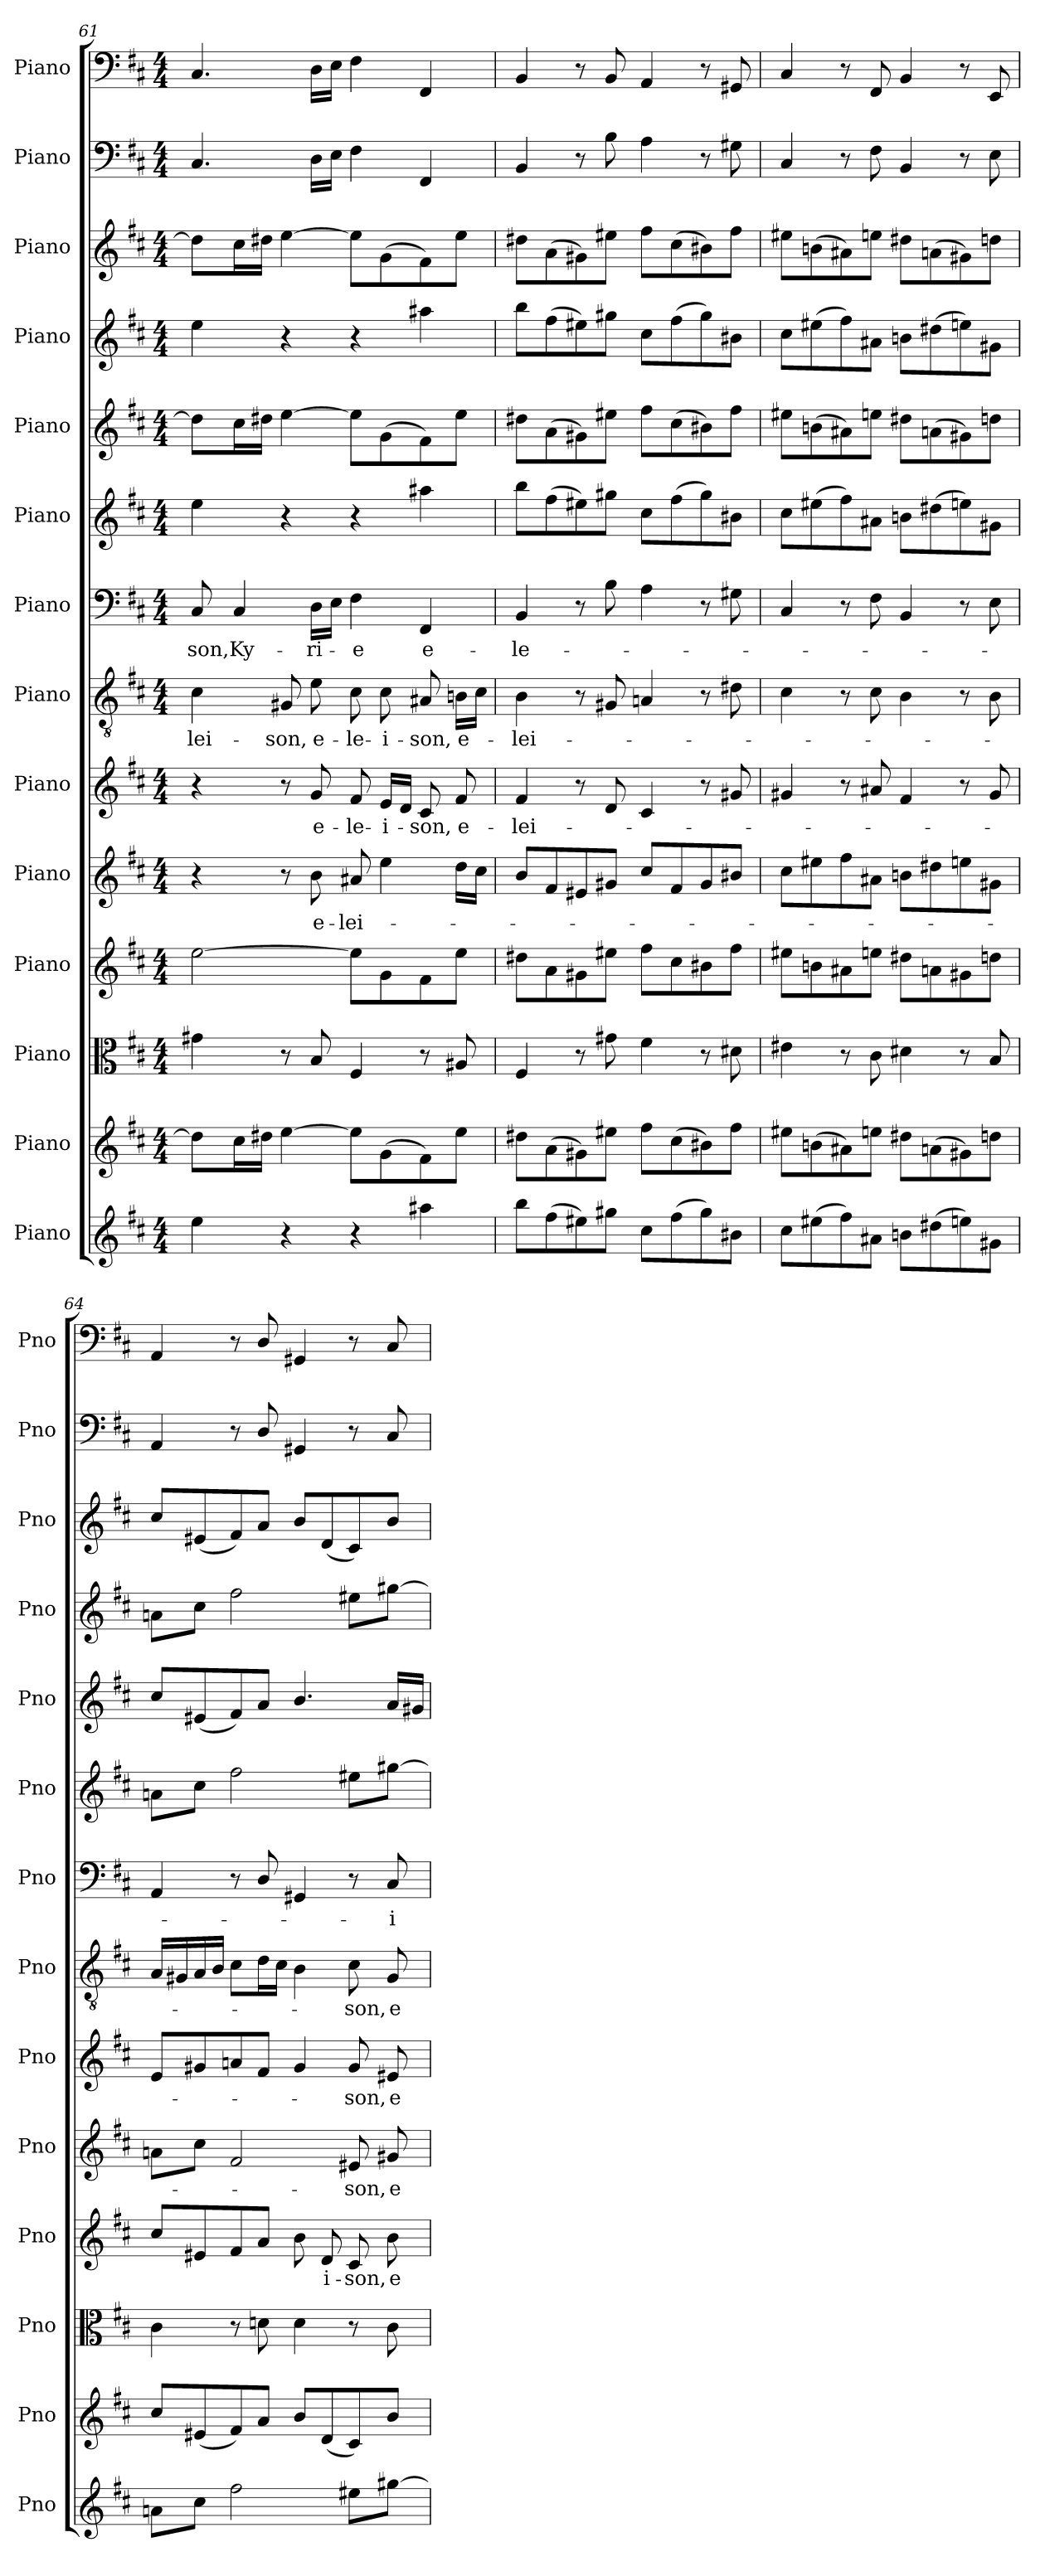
**kern	**kern	**kern	**kern	**text	**kern	**text	**kern	**text	**kern	**text	**kern	**text	**kern	**kern	**kern	**kern	**kern	**kern
*part14	*part13	*part12	*part11	*part11	*part10	*part10	*part9	*part9	*part8	*part8	*part7	*part7	*part6	*part5	*part4	*part3	*part2	*part1
*staff14	*staff13	*staff12	*staff11	*staff11	*staff10	*staff10	*staff9	*staff9	*staff8	*staff8	*staff7	*staff7	*staff6	*staff5	*staff4	*staff3	*staff2	*staff1
*I"Piano	*I"Piano	*I"Piano	*I"Piano	*	*I"Piano	*	*I"Piano	*	*I"Piano	*	*I"Piano	*	*I"Piano	*I"Piano	*I"Piano	*I"Piano	*I"Piano	*I"Piano
*I'Pno	*I'Pno	*I'Pno	*I'Pno	*	*I'Pno	*	*I'Pno	*	*I'Pno	*	*I'Pno	*	*I'Pno	*I'Pno	*I'Pno	*I'Pno	*I'Pno	*I'Pno
*clefG2	*clefG2	*clefC3	*clefG2	*	*clefG2	*	*clefG2	*	*clefGv2	*	*clefF4	*	*clefG2	*clefG2	*clefG2	*clefG2	*clefF4	*clefF4
*k[f#c#]	*k[f#c#]	*k[f#c#]	*k[f#c#]	*	*k[f#c#]	*	*k[f#c#]	*	*k[f#c#]	*	*k[f#c#]	*	*k[f#c#]	*k[f#c#]	*k[f#c#]	*k[f#c#]	*k[f#c#]	*k[f#c#]
*b:	*b:	*b:	*b:	*	*b:	*	*b:	*	*b:	*	*b:	*	*b:	*b:	*b:	*b:	*b:	*b:
*M4/4	*M4/4	*M4/4	*M4/4	*	*M4/4	*	*M4/4	*	*M4/4	*	*M4/4	*	*M4/4	*M4/4	*M4/4	*M4/4	*M4/4	*M4/4
=61	=61	=61	=61	=61	=61	=61	=61	=61	=61	=61	=61	=61	=61	=61	=61	=61	=61	=61
4ee\	8dd#\L]	4g#X\	[2ee\	.	4r	.	4r	.	4c#\	-lei-	8C#/	-son,	4ee\	8dd#\L]	4ee\	8dd#\L]	4.C#/	4.C#/
.	16cc#\L	.	.	.	.	.	.	.	.	.	4C#/	Ky-	.	16cc#\L	.	16cc#\L	.	.
.	16dd#X\JJ	.	.	.	.	.	.	.	.	.	.	.	.	16dd#X\JJ	.	16dd#X\JJ	.	.
4r	[4ee\	8r	.	.	8r	.	8r	.	8G#X/	-son,	.	.	4r	[4ee\	4r	[4ee\	.	.
.	.	8B/	.	.	8b\	e-	8g/	e-	8e\	e-	16D\LL	-ri-	.	.	.	.	16D\LL	16D\LL
.	.	.	.	.	.	.	.	.	.	.	16E\JJ	.	.	.	.	.	16E\JJ	16E\JJ
4r	8ee\L]	4F#/	8ee\L]	.	8a#X/	-lei-	8f#/	-le-	8c#\	-le-	4F#\	-e	4r	8ee\L]	4r	8ee\L]	4F#\	4F#\
.	(>8g\	.	8g\	.	4ee\	.	16e/LL	-i-	8c#\	-i-	.	.	.	(>8g\	.	(>8g\	.	.
.	.	.	.	.	.	.	16d/JJ	.	.	.	.	.	.	.	.	.	.	.
4aa#X\	8f#\)	8r	8f#\	.	.	.	8c#/	-son,	8A#X/	-son,	4FF#/	e-	4aa#X\	8f#\)	4aa#X\	8f#\)	4FF#/	4FF#/
.	8ee\J	8A#X/	8ee\J	.	16dd\LL	.	8f#/	e-	16Bn\LL	e-	.	.	.	8ee\J	.	8ee\J	.	.
.	.	.	.	.	16cc#\JJ	.	.	.	16c#\JJ	.	.	.	.	.	.	.	.	.
=62	=62	=62	=62	=62	=62	=62	=62	=62	=62	=62	=62	=62	=62	=62	=62	=62	=62	=62
8bb\L	8dd#X\L	4F#/	8dd#X\L	.	8b/L	.	4f#/	-lei-	4B\	-lei-	4BB/	-le-	8bb\L	8dd#X\L	8bb\L	8dd#X\L	4BB/	4BB/
(>8ff#\	(>8a\	.	8a\	.	8f#/	.	.	.	.	.	.	.	(>8ff#\	(>8a\	(>8ff#\	(>8a\	.	.
8ee#X\)	8g#X\)	8r	8g#X\	.	8e#X/	.	8r	.	8r	.	8r	.	8ee#X\)	8g#X\)	8ee#X\)	8g#X\)	8r	8r
8gg#X\J	8ee#X\J	8g#X\	8ee#X\J	.	8g#X/J	.	8d/	.	8G#X/	.	8B\	.	8gg#X\J	8ee#X\J	8gg#X\J	8ee#X\J	8B\	8BB/
8cc#\L	8ff#\L	4f#\	8ff#\L	.	8cc#/L	.	4c#/	.	4An/	.	4A\	.	8cc#\L	8ff#\L	8cc#\L	8ff#\L	4A\	4AA/
(>8ff#\	(>8cc#\	.	8cc#\	.	8f#/	.	.	.	.	.	.	.	(>8ff#\	(>8cc#\	(>8ff#\	(>8cc#\	.	.
8gg#\)	8b#X\)	8r	8b#X\	.	8g#/	.	8r	.	8r	.	8r	.	8gg#\)	8b#X\)	8gg#\)	8b#X\)	8r	8r
8b#X\J	8ff#\J	8d#X\	8ff#\J	.	8b#X/J	.	8g#X/	.	8d#X\	.	8G#X\	.	8b#X\J	8ff#\J	8b#X\J	8ff#\J	8G#X\	8GG#X/
=63	=63	=63	=63	=63	=63	=63	=63	=63	=63	=63	=63	=63	=63	=63	=63	=63	=63	=63
8cc#\L	8ee#X\L	4e#X\	8ee#X\L	.	8cc#\L	.	4g#X/	.	4c#\	.	4C#/	.	8cc#\L	8ee#X\L	8cc#\L	8ee#X\L	4C#/	4C#/
(>8ee#X\	(>8bn\	.	8bn\	.	8ee#X\	.	.	.	.	.	.	.	(>8ee#X\	(>8bn\	(>8ee#X\	(>8bn\	.	.
8ff#\)	8a#X\)	8r	8a#X\	.	8ff#\	.	8r	.	8r	.	8r	.	8ff#\)	8a#X\)	8ff#\)	8a#X\)	8r	8r
8a#X\J	8een\J	8c#\	8een\J	.	8a#X\J	.	8a#X/	.	8c#\	.	8F#\	.	8a#X\J	8een\J	8a#X\J	8een\J	8F#\	8FF#/
8bn\L	8dd#X\L	4d#X\	8dd#X\L	.	8bn\L	.	4f#/	.	4B\	.	4BB/	.	8bn\L	8dd#X\L	8bn\L	8dd#X\L	4BB/	4BB/
(>8dd#X\	(>8an\	.	8an\	.	8dd#X\	.	.	.	.	.	.	.	(>8dd#X\	(>8an\	(>8dd#X\	(>8an\	.	.
8een\)	8g#X\)	8r	8g#X\	.	8een\	.	8r	.	8r	.	8r	.	8een\)	8g#X\)	8een\)	8g#X\)	8r	8r
8g#X\J	8ddn\J	8B/	8ddn\J	.	8g#X\J	.	8g#/	.	8B\	.	8E\	.	8g#X\J	8ddn\J	8g#X\J	8ddn\J	8E\	8EE/
=64	=64	=64	=64	=64	=64	=64	=64	=64	=64	=64	=64	=64	=64	=64	=64	=64	=64	=64
8an\L	8cc#/L	4c#\	8cc#/L	.	8an\L	.	8e/L	.	16A/LL	.	4AA/	.	8an\L	8cc#/L	8an\L	8cc#/L	4AA/	4AA/
.	.	.	.	.	.	.	.	.	16G#X/	.	.	.	.	.	.	.	.	.
8cc#\J	(<8e#X/	.	8e#X/	.	8cc#\J	.	8g#X/	.	16A/	.	.	.	8cc#\J	(<8e#X/	8cc#\J	(<8e#X/	.	.
.	.	.	.	.	.	.	.	.	16B/JJ	.	.	.	.	.	.	.	.	.
2ff#\	8f#/)	8r	8f#/	.	2f#/	.	8an/	.	8c#\L	.	8r	.	2ff#\	8f#/)	2ff#\	8f#/)	8r	8r
.	8a/J	8dn\	8a/J	.	.	.	8f#/J	.	16d\L	.	8D/	.	.	8a/J	.	8a/J	8D/	8D/
.	.	.	.	.	.	.	.	.	16c#\JJ	.	.	.	.	.	.	.	.	.
.	8b/L	4d\	8b\	.	.	.	4g#/	.	4B\	.	4GG#X/	.	.	4.b/	.	8b/L	4GG#X/	4GG#X/
.	(<8d/	.	8d/	-i-	.	.	.	.	.	.	.	.	.	.	.	(<8d/	.	.
8ee#X\L	8c#/)	8r	8c#/	-son,	8e#X/	-son,	8g#/	-son,	8c#\	-son,	8r	.	8ee#X\L	.	8ee#X\L	8c#/)	8r	8r
[8gg#X\J	8b/J	8c#\	8b\	e-	8g#X/	e-	8e#X/	e-	8G#/	e-	8C#/	-i-	[8gg#X\J	16a/LL	[8gg#X\J	8b/J	8C#/	8C#/
.	.	.	.	.	.	.	.	.	.	.	.	.	.	16g#X/JJ	.	.	.	.
=	=	=	=	=	=	=	=	=	=	=	=	=	=	=	=	=	=	=
*-	*-	*-	*-	*-	*-	*-	*-	*-	*-	*-	*-	*-	*-	*-	*-	*-	*-	*-
